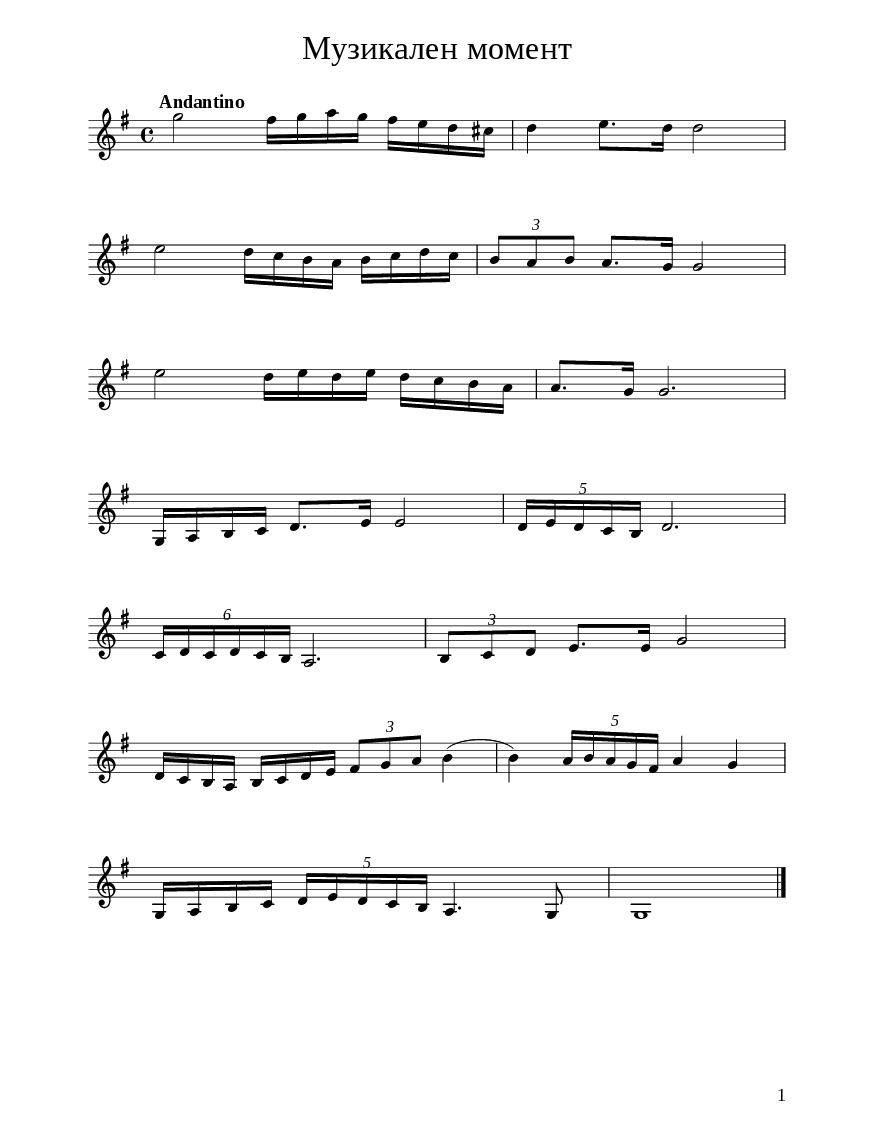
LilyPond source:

\version "2.24.2"

% include paper part and global functions
\include "include/globals.ily"

\bookpart {
     \label #'ref183
  \tocItem \markup "Музикален момент"
  \include "include/bookpart-paper.ily"
  \score {
    \include "include/score-layout.ily"

     \new Voice \absolute {
      \clef treble
       \key g \major
      \time 4/4
      \tempo "Andantino"
       g''2 fis''16 [g''16 a''16 g''16 ] fis''16 [e''16 d''16cis''16 ]  |
      d''4e''8. [d''16 ] d''2
      \break | % 94
      e''2 d''16 [c''16 b'16
      a'16 ] b'16 [c''16 d''16
      c''16 ] | % 95
      \once \omit TupletBracket
      \times 2/3  {
        b'8 [  a'8  b'8 ]
      }
      a'8. [  g'16 ]  g'2 \break | % 96
      e''2 d''16 [e''16 d''16
      e''16 ] d''16 [c''16 b'16
      a'16 ] | % 97
      a'8. [  g'16 ]  g'2. \break | % 98
      g16 [  a16  b16  c'16 ]  d'8. [
      e'16 ]  e'2 | % 99
      \once \omit TupletBracket
      \times 4/5  {
        d'16 [  e'16  d'16  c'16  b16
        ]
      }
      d'2. \break |
      \once \omit TupletBracket
      \times 4/6  {
        c'16 [  d'16  c'16  d'16  c'16
        b16 ]
      }
      a2. | % 101
      \once \omit TupletBracket
      \times 2/3  {
        b8 [  c'8  d'8 ]
      }
      e'8. [  e'16 ]  g'2 \break | % 102
      d'16 [  c'16  b16  a16 ]  b16 [
      c'16  d'16  e'16 ] \once \omit TupletBracket
      \times 2/3  {
        fis'8 [  g'8  a'8 ]
      }
      b'4 ( | % 103
      b'4 ) \once \omit TupletBracket
      \times 4/5  {
        a'16 [  b'16  a'16  g'16
        fis'16 ]
      }
      a'4  g'4 \break | % 104
      g16 [  a16  b16  c'16 ] \once \omit
      TupletBracket
      \times 4/5  {
        d'16 [  e'16  d'16  c'16  b16
        ]
      }
      a4.  g8 | % 105
      g1 \bar "|."
    }

    \addlyrics {}

    \header {
      title = \titleFunc "Музикален момент" "Zaglavie"
    }

    \midi{}

  } % score



  % include foreign translation(s) of the song
  

} % bookpart

% Più mosso
%
